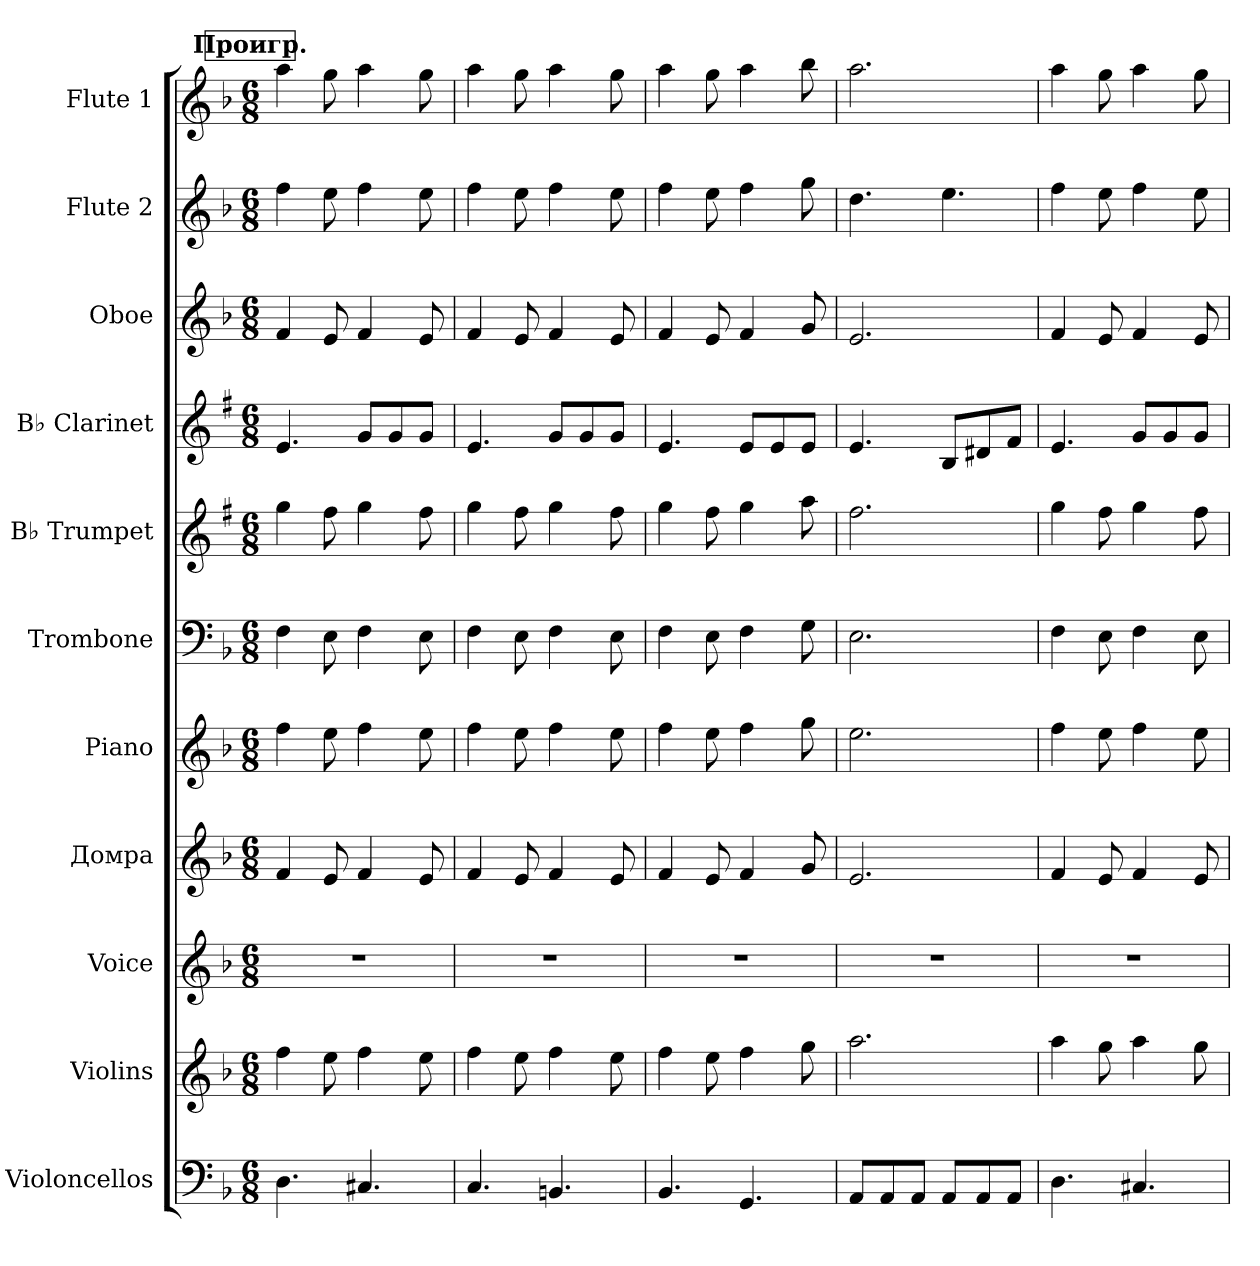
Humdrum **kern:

**kern	**kern	**kern	**kern	**kern	**kern	**kern	**kern	**kern	**kern	**kern
*part11	*part10	*part9	*part8	*part7	*part6	*part5	*part4	*part3	*part2	*part1
*staff11	*staff10	*staff9	*staff8	*staff7	*staff6	*staff5	*staff4	*staff3	*staff2	*staff1
*I"Violoncellos	*I"Violins	*I"Voice	*I"Домра	*I"Piano	*I"Trombone	*I"B♭ Trumpet	*I"B♭ Clarinet	*I"Oboe	*I"Flute 2	*I"Flute 1
*I'Vcs.	*I'Vlns.	*I'Vo.	*	*I'Pno.	*I'Tbn.	*I'B♭ Tpt.	*I'B♭ Cl.	*I'Ob.	*I'Fl. 2	*I'Fl. 1
*clefF4	*clefG2	*clefG2	*clefG2	*clefG2	*clefF4	*clefG2	*clefG2	*clefG2	*clefG2	*clefG2
*	*	*	*	*	*	*ITrd1c2	*ITrd1c2	*	*	*
*k[b-]	*k[b-]	*k[b-]	*k[b-]	*k[b-]	*k[b-]	*k[b-]	*k[b-]	*k[b-]	*k[b-]	*k[b-]
*M6/8	*M6/8	*M6/8	*M6/8	*M6/8	*M6/8	*M6/8	*M6/8	*M6/8	*M6/8	*M6/8
!!LO:REH:place=s1:a:B:fs=14:t=Проигр.
=61	=61	=61	=61	=61	=61	=61	=61	=61	=61	=61
4.D\	4ff\	2.r	4f/	4ff\	4F\	4ff\	4.d/	4f/	4ff\	4aa\
.	8ee\	.	8e/	8ee\	8E\	8ee\	.	8e/	8ee\	8gg\
4.C#X/	4ff\	.	4f/	4ff\	4F\	4ff\	8f/L	4f/	4ff\	4aa\
.	.	.	.	.	.	.	8f/	.	.	.
.	8ee\	.	8e/	8ee\	8E\	8ee\	8f/J	8e/	8ee\	8gg\
=62	=62	=62	=62	=62	=62	=62	=62	=62	=62	=62
4.C/	4ff\	2.r	4f/	4ff\	4F\	4ff\	4.d/	4f/	4ff\	4aa\
.	8ee\	.	8e/	8ee\	8E\	8ee\	.	8e/	8ee\	8gg\
4.BBn/	4ff\	.	4f/	4ff\	4F\	4ff\	8f/L	4f/	4ff\	4aa\
.	.	.	.	.	.	.	8f/	.	.	.
.	8ee\	.	8e/	8ee\	8E\	8ee\	8f/J	8e/	8ee\	8gg\
!!LO:PB:g=z
=63	=63	=63	=63	=63	=63	=63	=63	=63	=63	=63
4.BB-/	4ff\	2.r	4f/	4ff\	4F\	4ff\	4.d/	4f/	4ff\	4aa\
.	8ee\	.	8e/	8ee\	8E\	8ee\	.	8e/	8ee\	8gg\
4.GG/	4ff\	.	4f/	4ff\	4F\	4ff\	8d/L	4f/	4ff\	4aa\
.	.	.	.	.	.	.	8d/	.	.	.
.	8gg\	.	8g/	8gg\	8G\	8gg\	8d/J	8g/	8gg\	8bb-\
=64	=64	=64	=64	=64	=64	=64	=64	=64	=64	=64
8AA/L	2.aa\	2.r	2.e/	2.ee\	2.E\	2.ee\	4.d/	2.e/	4.dd\	2.aa\
8AA/	.	.	.	.	.	.	.	.	.	.
8AA/J	.	.	.	.	.	.	.	.	.	.
8AA/L	.	.	.	.	.	.	8A/L	.	4.ee\	.
8AA/	.	.	.	.	.	.	8c#X/	.	.	.
8AA/J	.	.	.	.	.	.	8e/J	.	.	.
=65	=65	=65	=65	=65	=65	=65	=65	=65	=65	=65
4.D\	4aa\	2.r	4f/	4ff\	4F\	4ff\	4.d/	4f/	4ff\	4aa\
.	8gg\	.	8e/	8ee\	8E\	8ee\	.	8e/	8ee\	8gg\
4.C#X/	4aa\	.	4f/	4ff\	4F\	4ff\	8f/L	4f/	4ff\	4aa\
.	.	.	.	.	.	.	8f/	.	.	.
.	8gg\	.	8e/	8ee\	8E\	8ee\	8f/J	8e/	8ee\	8gg\
=	=	=	=	=	=	=	=	=	=	=
*-	*-	*-	*-	*-	*-	*-	*-	*-	*-	*-
